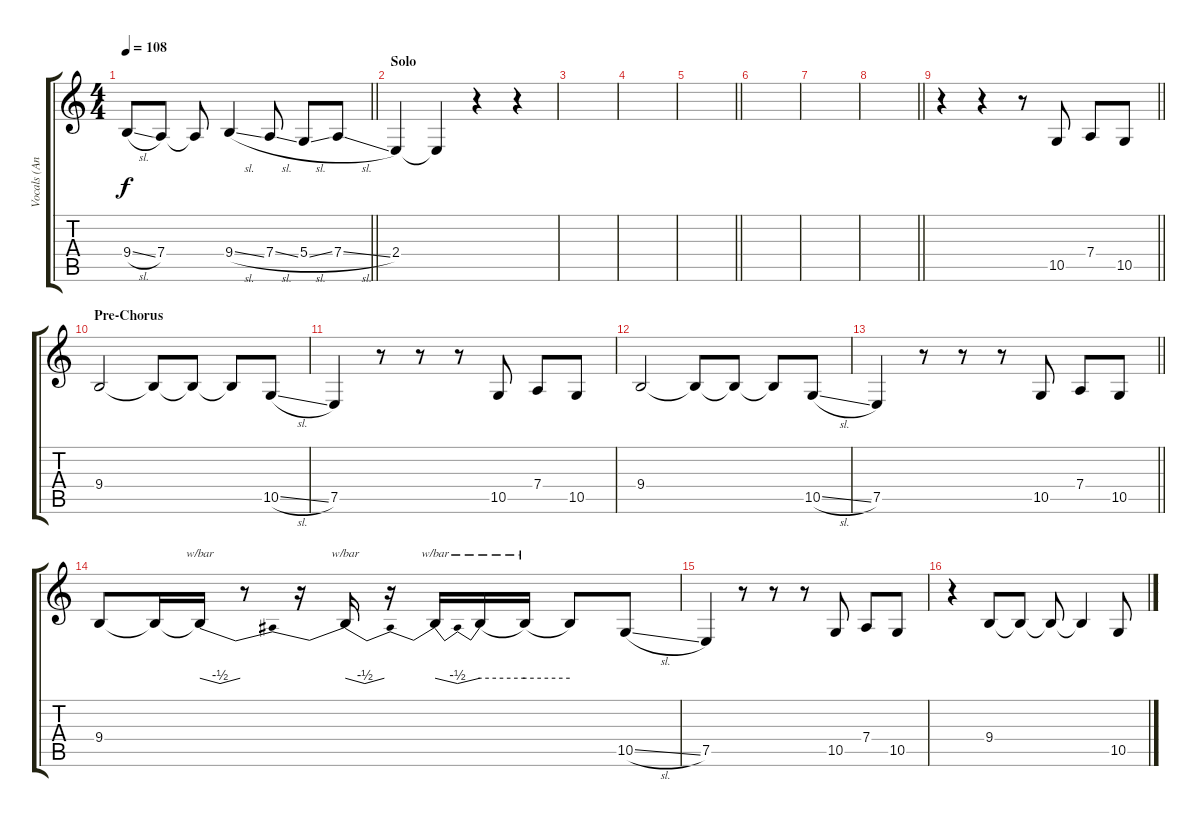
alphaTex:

\track ("Vocals (Anthony Kiedis)" "Vocals (An") {instrument oboe}
\staff {score tabs}
\tuning (E4 B3 G3 D3 A2 E2) {hide}
\ts (4 4)
\tempo 108
\clef g2
\barLineRight lightlight
\ks c
9.4{sl t}.8{dy f} 7.4.8 7.4{t}.8 9.4{sl}.4 7.4{sl}.8 5.4{sl}.8 7.4{sl}.8 |
\section ("" "Solo")
2.4.4 2.4{t}.4 r.4 r.4 |
|
|
\barLineRight lightlight
|
|
|
\barLineRight lightlight
|
\barLineRight lightlight
r.4 r.4 r.8 10.5.8 7.4.8 10.5.8 |
\section ("" "Pre-Chorus")
9.4.2 9.4{t}.8 9.4{t}.8 9.4{t}.8 10.5{sl}.8 |
7.5.4 r.8 r.8 r.8 10.5.8 7.4.8 10.5.8 |
9.4.2 9.4{t}.8 9.4{t}.8 9.4{t}.8 10.5{sl}.8 |
\barLineRight lightlight
7.5.4 r.8 r.8 r.8 10.5.8 7.4.8 10.5.8 |
9.4.8 9.4{t}.16 9.4{t}.16{tbe (dip default 0 0 30 -2 60 0)} r.8 r.16 9.4{t}.16{tbe (dip default 0 0 30 -2 60 0)} r.16 9.4{t}.16{tbe (dip default 0 0 30 -2 60 0)} 9.4{t}.16{tbe (hold default 0 0 60 0)} 9.4{t}.16{tbe (hold default 0 0 60 0)} 9.4{t}.8 10.5{sl}.8 |
7.5.4 r.8 r.8 r.8 10.5.8 7.4.8 10.5.8 |
r.4 9.4.8 9.4{t}.8 9.4{t}.8 9.4{t}.4 10.5{sl}.8
